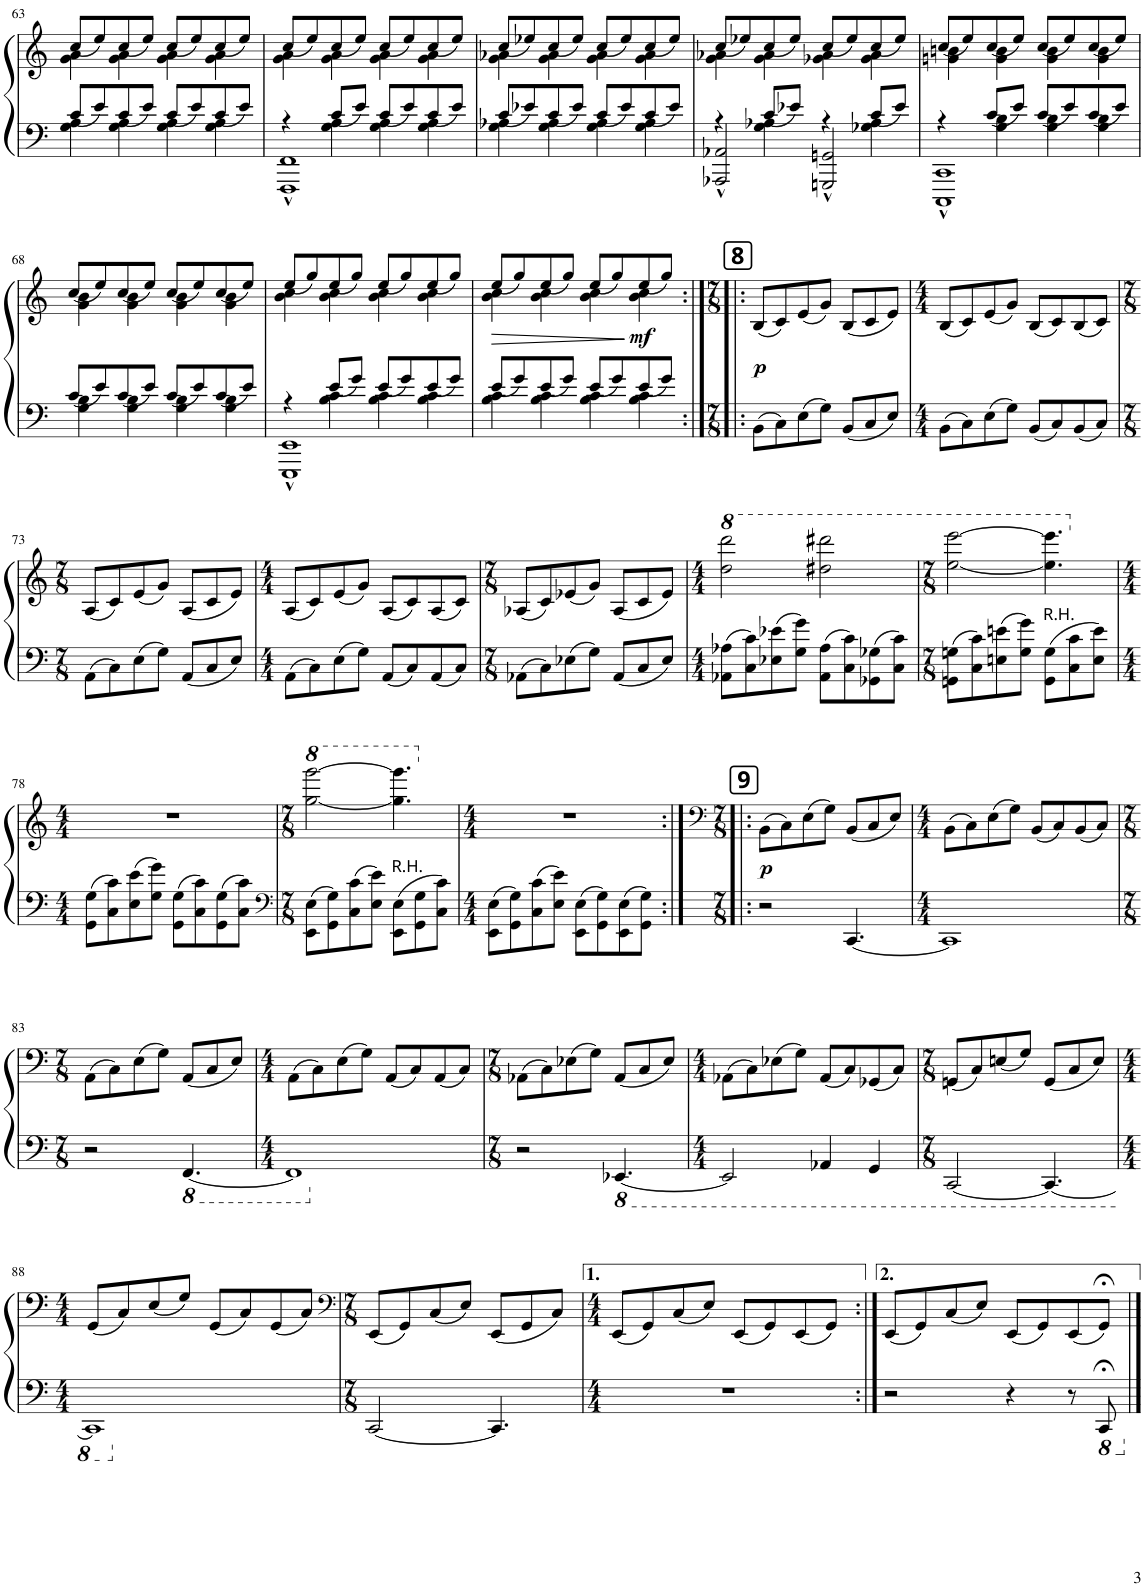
**kern	**kern	**dynam
*part1	*part1	*part1
*staff2	*staff1	*staff1/2
*I"Piano	*	*
*I'Pno.	*	*
!!LO:PB:g=z
*clefF4	*clefG2	*
*k[]	*	*
*M4/4	*M4/4	*
=63	=63	=63
*^	*^	*
4G\ 4A\	8c/L	4g\ 4a\	(8cc/L	.
.	8e/	.	8ee/)	.
4G\ 4A\	8c/	4g\ 4a\	(8cc/	.
.	8e/J	.	8ee/J)	.
4G\ 4A\	8c/L	4g\ 4a\	(8cc/L	.
.	8e/	.	8ee/)	.
4G\ 4A\	8c/	4g\ 4a\	(8cc/	.
.	8e/J	.	8ee/J)	.
=64	=64	=64	=64	=64
*	*^	*	*	*
4r	4ryy	1FFF^^ 1FF^^	4g\ 4a\	(8cc/L	.
.	.	.	.	8ee/)	.
4G\ 4A\	8c/L	.	4g\ 4a\	(8cc/	.
.	8e/J	.	.	8ee/J)	.
4G\ 4A\	8c/L	.	4g\ 4a\	(8cc/L	.
.	8e/	.	.	8ee/)	.
4G\ 4A\	8c/	.	4g\ 4a\	(8cc/	.
.	8e/J	.	.	8ee/J)	.
*	*v	*v	*	*	*
=65	=65	=65	=65	=65
4G\ 4A-X\	8c/L	4g\ 4a-X\	(8cc/L	.
.	8e-X/	.	8ee-X/)	.
4G\ 4A-\	8c/	4g\ 4a-\	(8cc/	.
.	8e-/J	.	8ee-/J)	.
4G\ 4A-\	8c/L	4g\ 4a-\	(8cc/L	.
.	8e-/	.	8ee-/)	.
4G\ 4A-\	8c/	4g\ 4a-\	(8cc/	.
.	8e-/J	.	8ee-/J)	.
=66	=66	=66	=66	=66
*	*^	*	*	*
4r	4ryy	2AAA-X/^^ 2AA-X/^^	4g\ 4a-X\	(8cc/L	.
.	.	.	.	8ee-X/)	.
4G\ 4A-X\	8c/L	.	4g\ 4a-\	(8cc/	.
.	8e-X/J	.	.	8ee-/J)	.
4r	4ryy	2GGGn/^^ 2GGn/^^	4g-X\ 4a-\	(8cc/L	.
.	.	.	.	8ee-/)	.
4G-X\ 4A-\	8c/L	.	4g-\ 4a-\	(8cc/	.
.	8e-/J	.	.	8ee-/J)	.
=67	=67	=67	=67	=67	=67
4r	4ryy	1CCC^^ 1CC^^	4gn\ 4bn\	(8cc/L	.
.	.	.	.	8ee/)	.
4G\ 4B\	8c/L	.	4g\ 4b\	(8cc/	.
.	8e/J	.	.	8ee/J)	.
4G\ 4B\	8c/L	.	4g\ 4b\	(8cc/L	.
.	8e/	.	.	8ee/)	.
4G\ 4B\	8c/	.	4g\ 4b\	(8cc/	.
.	8e/J	.	.	8ee/J)	.
*	*v	*v	*	*	*
!!LO:LB:g=z	!!
=68	=68	=68	=68	=68
4G\ 4B\	8c/L	4g\ 4b\	(8cc/L	.
.	8e/	.	8ee/)	.
4G\ 4B\	8c/	4g\ 4b\	(8cc/	.
.	8e/J	.	8ee/J)	.
4G\ 4B\	8c/L	4g\ 4b\	(8cc/L	.
.	8e/	.	8ee/)	.
4G\ 4B\	8c/	4g\ 4b\	(8cc/	.
.	8e/J	.	8ee/J)	.
=69	=69	=69	=69	=69
*	*^	*	*	*
4r	4ryy	1EEE^^ 1EE^^	4b\ 4cc\	(8ee/L	.
.	.	.	.	8gg/)	.
4B\ 4c\	8e/L	.	4b\ 4cc\	(8ee/	.
.	8g/J	.	.	8gg/J)	.
4B\ 4c\	8e/L	.	4b\ 4cc\	(8ee/L	.
.	8g/	.	.	8gg/)	.
4B\ 4c\	8e/	.	4b\ 4cc\	(8ee/	.
.	8g/J	.	.	8gg/J)	.
*	*v	*v	*	*	*
=70	=70	=70	=70	=70
!	!	!	!	!LO:HP:b
4B\ 4c\	8e/L	4b\ 4cc\	(8ee/L	>
.	8g/	.	8gg/)	.
4B\ 4c\	8e/	4b\ 4cc\	(8ee/	.
.	8g/J	.	8gg/J)	.
4B\ 4c\	8e/L	4b\ 4cc\	(8ee/L	.
.	8g/	.	8gg/)	.
!	!	!	!	!LO:DY:n=1:b
4B\ 4c\	8e/	4b\ 4cc\	(8ee/	] mf
.	8g/J	.	8gg/J)	.
*v	*v	*	*	*
*	*v	*v	*
!!LO:REH:place=s1:a:B:cj:fs=14:t=8
=71:|!|:	=71:|!|:	=71:|!|:
*M7/8	*M7/8	*
*^	*^	*
!	!	!	!	!LO:DY:b
*v	*v	*	*	*
*	*v	*v	*
8BB\L	(8B/L	p
8C\	8c/)	.
8E\	(8e/	.
8G\J	8g/J)	.
8BB/L	(8B/L	.
8C/	8c/	.
8E/J	8e/J)	.
=72	=72	=72
*M4/4	*M4/4	*
8BB\L	(8B/L	.
8C\	8c/)	.
8E\	(8e/	.
8G\J	8g/J)	.
8BB/L	(8B/L	.
8C/	8c/)	.
8BB/	(8B/	.
8C/J	8c/J)	.
!!LO:LB:g=z
=73	=73	=73
*M7/8	*M7/8	*
8AA\L	(8A/L	.
8C\	8c/)	.
8E\	(8e/	.
8G\J	8g/J)	.
8AA/L	(8A/L	.
8C/	8c/	.
8E/J	8e/J)	.
=74	=74	=74
*M4/4	*M4/4	*
8AA\L	(8A/L	.
8C\	8c/)	.
8E\	(8e/	.
8G\J	8g/J)	.
8AA/L	(8A/L	.
8C/	8c/)	.
8AA/	(8A/	.
8C/J	8c/J)	.
=75	=75	=75
*M7/8	*M7/8	*
8AA-X\L	(8A-X/L	.
8C\	8c/)	.
8E-X\	(8e-X/	.
8G\J	8g/J)	.
8AA-/L	(8A-/L	.
8C/	8c/	.
8E-/J	8e-/J)	.
=76	=76	=76
*M4/4	*M4/4	*
*	*8va	*
8AA-X\ 8A-X\L	2ddd\ 2dddd\	.
8C\ 8c\	.	.
8E-X\ 8e-X\	.	.
8G\ 8g\J	.	.
8AA-\ 8A-\L	2ddd#X\ 2dddd#X\	.
8C\ 8c\	.	.
8GG-X\ 8G-X\	.	.
8C\ 8c\J	.	.
=77	=77	=77
*M7/8	*M7/8	*
8GGn\ 8Gn\L	[2eee\ [2eeee\	.
8C\ 8c\	.	.
8En\ 8en\	.	.
8G\ 8g\J	.	.
!LO:TX:a:t=R.H.	!	!
8GG\ 8G\L	4.eee\] 4.eeee\]	.
8C\ 8c\	.	.
8E\ 8e\J	.	.
!!LO:LB:g=z
=78	=78	=78
*M4/4	*M4/4	*
*	*X8va	*
8GG\ 8G\L	1r	.
8C\ 8c\	.	.
8E\ 8e\	.	.
8G\ 8g\J	.	.
8GG\ 8G\L	.	.
8C\ 8c\	.	.
8GG\ 8G\	.	.
8C\ 8c\J	.	.
=79	=79	=79
*clefF4	*	*
*M7/8	*M7/8	*
*	*8va	*
8EE\ 8E\L	[2ggg\ [2gggg\	.
8GG\ 8G\	.	.
8C\ 8c\	.	.
8E\ 8e\J	.	.
!LO:TX:a:t=R.H.	!	!
8EE\ 8E\L	4.ggg\] 4.gggg\]	.
8GG\ 8G\	.	.
8C\ 8c\J	.	.
=80	=80	=80
*M4/4	*M4/4	*
*	*X8va	*
8EE\ 8E\L	1r	.
8GG\ 8G\	.	.
8C\ 8c\	.	.
8E\ 8e\J	.	.
8EE\ 8E\L	.	.
8GG\ 8G\	.	.
8EE\ 8E\	.	.
8GG\ 8G\J	.	.
!!LO:REH:place=s1:a:B:cj:fs=14:t=9
=81:|!|:	=81:|!|:	=81:|!|:
*	*clefF4	*
*M7/8	*M7/8	*
!	!	!LO:DY:b
2r	(8BB\L	p
.	8C\)	.
.	(8E\	.
.	8G\J)	.
[4.CC/	(8BB/L	.
.	8C/	.
.	8E/J)	.
=82	=82	=82
*M4/4	*M4/4	*
1CC]	(8BB\L	.
.	8C\)	.
.	(8E\	.
.	8G\J)	.
.	(8BB/L	.
.	8C/)	.
.	(8BB/	.
.	8C/J)	.
!!LO:LB:g=z
=83	=83	=83
*M7/8	*M7/8	*
2r	(8AA\L	.
.	8C\)	.
.	(8E\	.
.	8G\J)	.
*8ba	*	*
[4.FFF/	(8AA/L	.
.	8C/	.
.	8E/J)	.
=84	=84	=84
*M4/4	*M4/4	*
1FFF]	(8AA\L	.
.	8C\)	.
.	(8E\	.
.	8G\J)	.
.	(8AA/L	.
.	8C/)	.
.	(8AA/	.
.	8C/J)	.
=85	=85	=85
*M7/8	*M7/8	*
*X8ba	*	*
2r	(8AA-X\L	.
.	8C\)	.
.	(8E-X\	.
.	8G\J)	.
*8ba	*	*
[4.EEE-X/	(8AA-/L	.
.	8C/	.
.	8E-/J)	.
=86	=86	=86
*M4/4	*M4/4	*
2EEE-/]	(8AA-X\L	.
.	8C\)	.
.	(8E-X\	.
.	8G\J)	.
4AAA-X/	(8AA-/L	.
.	8C/)	.
4GGG/	(8GG-X/	.
.	8C/J)	.
=87	=87	=87
*M7/8	*M7/8	*
[2CCC/	(8GGn/L	.
.	8C/)	.
.	(8En/	.
.	8G/J)	.
4.CCC/_	(8GG/L	.
.	8C/	.
.	8E/J)	.
!!LO:LB:g=z
=88	=88	=88
*M4/4	*M4/4	*
1CCC]	(8GG/L	.
.	8C/)	.
.	(8E/	.
.	8G/J)	.
.	(8GG/L	.
.	8C/)	.
.	(8GG/	.
.	8C/J)	.
=89	=89	=89
*	*clefF4	*
*M7/8	*M7/8	*
*X8ba	*	*
[2CC/	(8EE/L	.
.	8GG/)	.
.	(8C/	.
.	8E/J)	.
4.CC/]	(8EE/L	.
.	8GG/	.
.	8C/J)	.
=90	=90	=90
*M4/4	*M4/4	*
1r	(8EE/L	.
.	8GG/)	.
.	(8C/	.
.	8E/J)	.
.	(8EE/L	.
.	8GG/)	.
.	(8EE/	.
.	8GG/J)	.
=91:|!	=91:|!	=91:|!
2r	(8EE/L	.
.	8GG/)	.
.	(8C/	.
.	8E/J)	.
4r	(8EE/L	.
.	8GG/)	.
8r	(8EE/	.
*8ba	*	*
8CCC;</	8GG;</J)	.
*X8ba	*	*
==	==	==
*-	*-	*-
